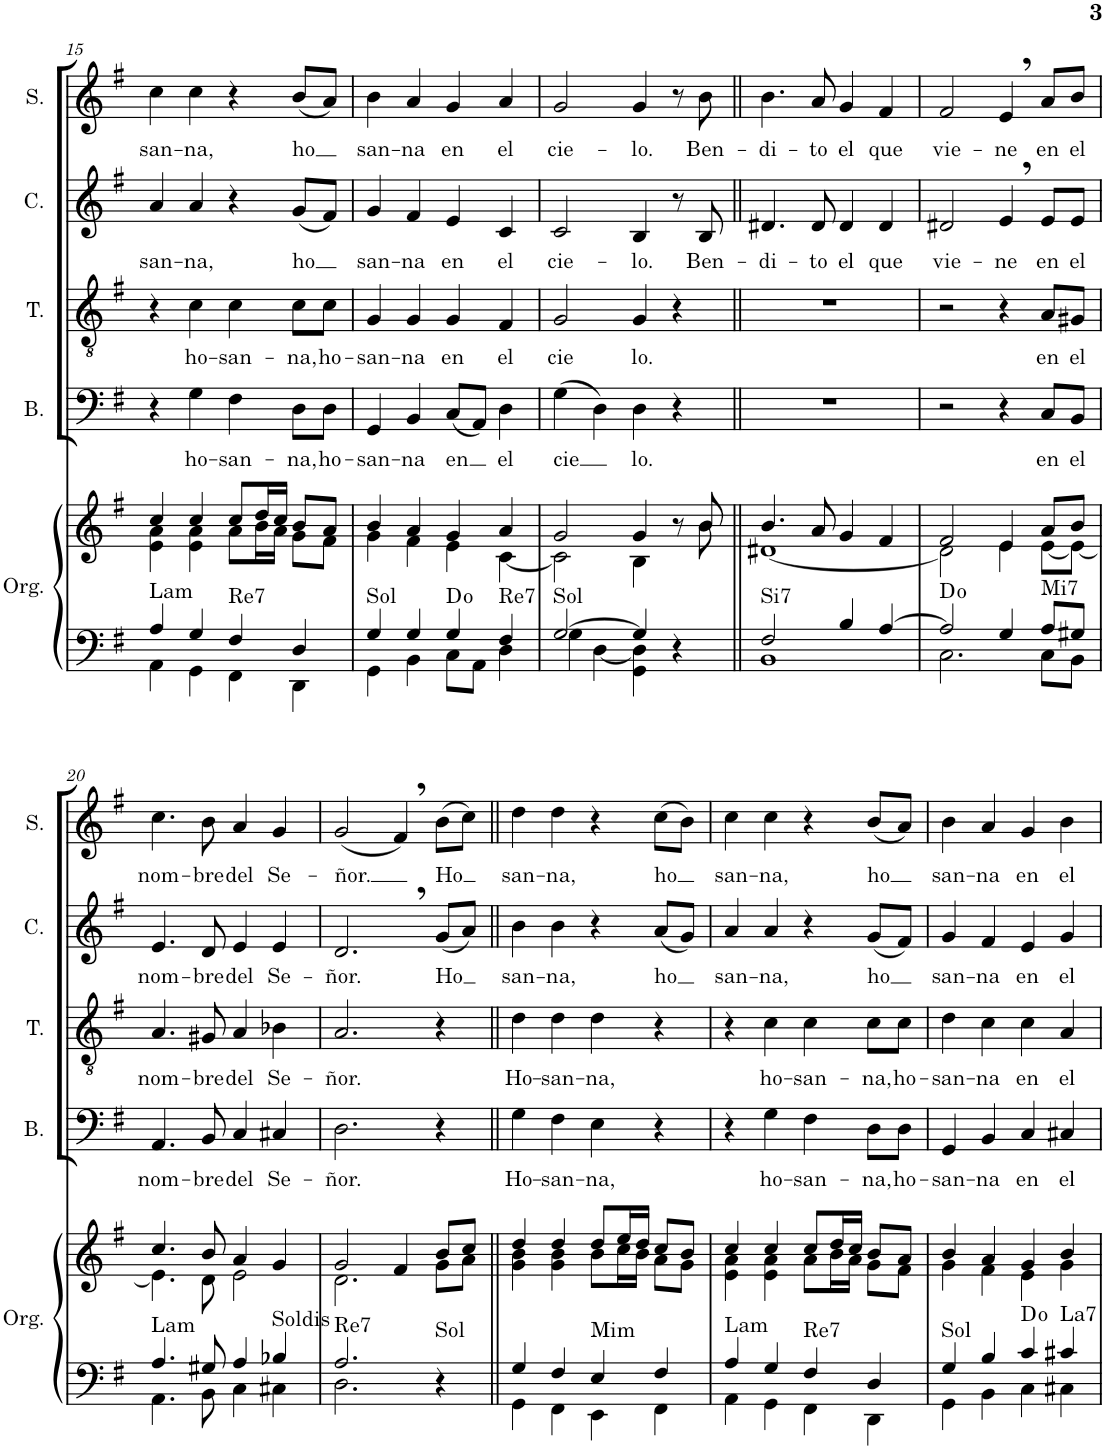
**kern	**kern	**harte	**kern	**text	**kern	**text	**kern	**text	**kern	**text
*part5	*part5	*part5	*part4	*part4	*part3	*part3	*part2	*part2	*part1	*part1
*staff6	*staff5	*	*staff4	*staff4	*staff3	*staff3	*staff2	*staff2	*staff1	*staff1
*I"Órgano	*	*	*I"Bajo	*	*I"Tenor	*	*I"Contralto	*	*I"Soprano	*
*	*	*	*I'B.	*	*I'T.	*	*I'C.	*	*I'S.	*
!!LO:PB:g=z
*clefF4	*clefG2	*	*clefF4	*	*clefGv2	*	*clefG2	*	*clefG2	*
*k[f#]	*k[f#]	*	*k[f#]	*	*k[f#]	*	*k[f#]	*	*k[f#]	*
*M4/4	*M4/4	*	*M4/4	*	*M4/4	*	*M4/4	*	*M4/4	*
*met(c)	*met(c)	*	*met(c)	*	*met(c)	*	*met(c)	*	*met(c)	*
=15	=15	=15	=15	=15	=15	=15	=15	=15	=15	=15
*^	*^	*	*	*	*	*	*	*	*	*
!	!	!	!	!LO:H:kt=Lam	!	!	!	!	!	!LO:LY:b	!	!LO:LY:b
4A/	4AA\	4cc/	4e\ 4a\	N	4r	.	4r	.	4a/	san-	4cc\	san-
!	!	!	!	!	!	!LO:LY:b	!	!LO:LY:b	!	!LO:LY:b	!	!LO:LY:b
4G/	4GG\	4cc/	4e\ 4a\	.	4G\	ho-	4c\	ho-	4a/	-na,	4cc\	-na,
!	!	!	!	!LO:H:kt=Re7	!	!LO:LY:b	!	!LO:LY:b	!	!	!	!
4F#/	4FF#\	8cc/L	8a\L	N	4F#\	-san-	4c\	-san-	4r	.	4r	.
.	.	16dd/L	16b\L	.	.	.	.	.	.	.	.	.
.	.	16cc/JJ	16a\JJ	.	.	.	.	.	.	.	.	.
!	!	!	!	!	!	!LO:LY:b	!	!LO:LY:b	!	!LO:LY:b	!	!LO:LY:b
4D/	4DD\	8b/L	8g\L	.	8D\L	-na,	8c\L	-na,	(8g/L	ho	(8b/L	ho
!	!	!	!	!	!	!LO:LY:b	!	!LO:LY:b	!	!	!	!
.	.	8a/J	8f#\J	.	8D\J	ho-	8c\J	ho-	8f#/J)	.	8a/J)	.
=16	=16	=16	=16	=16	=16	=16	=16	=16	=16	=16	=16	=16
!	!	!	!	!LO:H:kt=Sol	!	!LO:LY:b	!	!LO:LY:b	!	!LO:LY:b	!	!LO:LY:b
4G/	4GG\	4b/	4g\	N	4GG/	-san-	4G/	-san-	4g/	san-	4b\	san-
!	!	!	!	!	!	!LO:LY:b	!	!LO:LY:b	!	!LO:LY:b	!	!LO:LY:b
4G/	4BB\	4a/	4f#\	.	4BB/	-na	4G/	-na	4f#/	-na	4a/	-na
!	!	!	!	!	!	!LO:LY:b	!	!LO:LY:b	!	!LO:LY:b	!	!LO:LY:b
4G/	8C\L	4g/	4e\	D:dim	(8C/L	en	4G/	en	4e/	en	4g/	en
.	8AA\J	.	.	.	8AA/J)	.	.	.	.	.	.	.
!	!	!	!	!LO:H:kt=Re7	!	!LO:LY:b	!	!LO:LY:b	!	!LO:LY:b	!	!LO:LY:b
4F#/	4D\	4a/	[4c\	N	4D\	el	4F#/	el	4c/	el	4a/	el
=17	=17	=17	=17	=17	=17	=17	=17	=17	=17	=17	=17	=17
!	!	!	!	!LO:H:kt=Sol	!	!LO:LY:b	!	!LO:LY:b	!	!LO:LY:b	!	!LO:LY:b
[2G/	4G\	2g/	2c\]	N	(4G\	cie	2G/	cie	2c/	cie-	2g/	cie-
.	[4D\	.	.	.	4D\)	.	.	.	.	.	.	.
!	!	!	!	!	!	!LO:LY:b	!	!LO:LY:b	!	!LO:LY:b	!	!LO:LY:b
4G/]	4GG\ 4D\]	4g/	4B\	.	4D\	lo.	4G/	-lo.	4B/	-lo.	4g/	-lo.
4r	4ryy	8r	8ryy	.	4r	.	4r	.	8r	.	8r	.
!	!	!	!	!	!	!	!	!	!	!LO:LY:b	!	!LO:LY:b
.	.	8b/	8b\	.	.	.	.	.	8B/	Ben-	8b\	Ben-
=18||	=18||	=18||	=18||	=18||	=18||	=18||	=18||	=18||	=18||	=18||	=18||	=18||
!	!	!	!	!LO:H:kt=Si7	!	!	!	!	!	!LO:LY:b	!	!LO:LY:b
2F#/	1BB	4.b/	[1d#X	N	1r	.	1r	.	4.d#X/	-di-	4.b\	-di-
!	!	!	!	!	!	!	!	!	!	!LO:LY:b	!	!LO:LY:b
.	.	8a/	.	.	.	.	.	.	8d#/	-to	8a/	-to
!	!	!	!	!	!	!	!	!	!	!LO:LY:b	!	!LO:LY:b
4B/	.	4g/	.	.	.	.	.	.	4d#/	el	4g/	el
!	!	!	!	!	!	!	!	!	!	!LO:LY:b	!	!LO:LY:b
[4A/	.	4f#/	.	.	.	.	.	.	4d#/	que	4f#/	que
=19	=19	=19	=19	=19	=19	=19	=19	=19	=19	=19	=19	=19
!	!	!	!	!	!	!	!	!	!	!LO:LY:b	!	!LO:LY:b
2A/]	2.C\	2f#/	2d#\]	D:dim	2r	.	2r	.	2d#X/	vie-	2f#/	vie-
!	!	!	!	!	!	!	!	!	!	!LO:LY:b	!	!LO:LY:b
4G/	.	4e/	4e\	.	4r	.	4r	.	4e,/	-ne	4e,/	-ne
!	!	!	!	!LO:H:kt=Mi7	!	!LO:LY:b	!	!LO:LY:b	!	!LO:LY:b	!	!LO:LY:b
8A/L	8C\L	8a/L	[8e\L	N	8C/L	en	8A/L	en	8e/L	en	8a/L	en
!	!	!	!	!	!	!LO:LY:b	!	!LO:LY:b	!	!LO:LY:b	!	!LO:LY:b
8G#X/J	8BB\J	8b/J	8e\J_	.	8BB/J	el	8G#X/J	el	8e/J	el	8b/J	el
!!LO:LB:g=z
=20	=20	=20	=20	=20	=20	=20	=20	=20	=20	=20	=20	=20
!	!	!	!	!LO:H:kt=Lam	!	!LO:LY:b	!	!LO:LY:b	!	!LO:LY:b	!	!LO:LY:b
4.A/	4.AA\	4.cc/	4.e\]	N	4.AA/	nom-	4.A/	nom-	4.e/	nom-	4.cc\	nom-
!	!	!	!	!	!	!LO:LY:b	!	!LO:LY:b	!	!LO:LY:b	!	!LO:LY:b
8G#X/	8BB\	8b/	8d\	.	8BB/	-bre	8G#X/	-bre	8d/	-bre	8b\	-bre
!	!	!	!	!	!	!LO:LY:b	!	!LO:LY:b	!	!LO:LY:b	!	!LO:LY:b
4A/	4C\	4a/	2e\	.	4C/	del	4A/	del	4e/	del	4a/	del
!	!	!	!	!LO:H:kt=Soldis	!	!LO:LY:b	!	!LO:LY:b	!	!LO:LY:b	!	!LO:LY:b
4B-X/	4C#X\	4g/	.	N	4C#X/	Se-	4B-X\	Se-	4e/	Se-	4g/	Se-
=21	=21	=21	=21	=21	=21	=21	=21	=21	=21	=21	=21	=21
!	!	!	!	!LO:H:kt=Re7	!	!LO:LY:b	!	!LO:LY:b	!	!LO:LY:b	!	!LO:LY:b
2.A/	2.D\	2g/	2.d\	N	2.D\	-ñor.	2.A/	-ñor.	2.d,/	-ñor.	(2g/	-ñor.
.	.	4f#/	.	.	.	.	.	.	.	.	4f#,/)	.
!	!	!	!	!LO:H:kt=Sol	!	!	!	!	!	!LO:LY:b	!	!LO:LY:b
4r	4ryy	8b/L	8g\L	N	4r	.	4r	.	(8g/L	Ho	(8b\L	Ho
.	.	8cc/J	8a\J	.	.	.	.	.	8a/J)	.	8cc\J)	.
=22||	=22||	=22||	=22||	=22||	=22||	=22||	=22||	=22||	=22||	=22||	=22||	=22||
!	!	!	!	!	!	!LO:LY:b	!	!LO:LY:b	!	!LO:LY:b	!	!LO:LY:b
4G/	4GG\	4dd/	4g\ 4b\	.	4G\	Ho-	4d\	Ho-	4b\	san-	4dd\	san-
!	!	!	!	!	!	!LO:LY:b	!	!LO:LY:b	!	!LO:LY:b	!	!LO:LY:b
4F#/	4FF#\	4dd/	4g\ 4b\	.	4F#\	-san-	4d\	-san-	4b\	-na,	4dd\	-na,
!	!	!	!	!LO:H:kt=Mim	!	!LO:LY:b	!	!LO:LY:b	!	!	!	!
4E/	4EE\	8dd/L	8b\L	N	4E\	-na,	4d\	-na,	4r	.	4r	.
.	.	16ee/L	16cc\L	.	.	.	.	.	.	.	.	.
.	.	16dd/JJ	16b\JJ	.	.	.	.	.	.	.	.	.
!	!	!	!	!	!	!	!	!	!	!LO:LY:b	!	!LO:LY:b
4F#/	4FF#\	8cc/L	8a\L	.	4r	.	4r	.	(8a/L	ho	(8cc\L	ho
.	.	8b/J	8g\J	.	.	.	.	.	8g/J)	.	8b\J)	.
=23	=23	=23	=23	=23	=23	=23	=23	=23	=23	=23	=23	=23
!	!	!	!	!LO:H:kt=Lam	!	!	!	!	!	!LO:LY:b	!	!LO:LY:b
4A/	4AA\	4cc/	4e\ 4a\	N	4r	.	4r	.	4a/	san-	4cc\	san-
!	!	!	!	!	!	!LO:LY:b	!	!LO:LY:b	!	!LO:LY:b	!	!LO:LY:b
4G/	4GG\	4cc/	4e\ 4a\	.	4G\	ho-	4c\	ho-	4a/	-na,	4cc\	-na,
!	!	!	!	!LO:H:kt=Re7	!	!LO:LY:b	!	!LO:LY:b	!	!	!	!
4F#/	4FF#\	8cc/L	8a\L	N	4F#\	-san-	4c\	-san-	4r	.	4r	.
.	.	16dd/L	16b\L	.	.	.	.	.	.	.	.	.
.	.	16cc/JJ	16a\JJ	.	.	.	.	.	.	.	.	.
!	!	!	!	!	!	!LO:LY:b	!	!LO:LY:b	!	!LO:LY:b	!	!LO:LY:b
4D/	4DD\	8b/L	8g\L	.	8D\L	-na,	8c\L	-na,	(8g/L	ho	(8b/L	ho
!	!	!	!	!	!	!LO:LY:b	!	!LO:LY:b	!	!	!	!
.	.	8a/J	8f#\J	.	8D\J	ho-	8c\J	ho-	8f#/J)	.	8a/J)	.
=24	=24	=24	=24	=24	=24	=24	=24	=24	=24	=24	=24	=24
!	!	!	!	!LO:H:kt=Sol	!	!LO:LY:b	!	!LO:LY:b	!	!LO:LY:b	!	!LO:LY:b
4G/	4GG\	4b/	4g\	N	4GG/	-san-	4d\	-san-	4g/	san-	4b\	san-
!	!	!	!	!	!	!LO:LY:b	!	!LO:LY:b	!	!LO:LY:b	!	!LO:LY:b
4B/	4BB\	4a/	4f#\	.	4BB/	-na	4c\	-na	4f#/	-na	4a/	-na
!	!	!	!	!	!	!LO:LY:b	!	!LO:LY:b	!	!LO:LY:b	!	!LO:LY:b
4c/	4C\	4g/	4e\	D:dim	4C/	en	4c\	en	4e/	en	4g/	en
!	!	!	!	!LO:H:kt=La7	!	!LO:LY:b	!	!LO:LY:b	!	!LO:LY:b	!	!LO:LY:b
4c#X/	4C#X\	4b/	4g\	N	4C#X/	el	4A/	el	4g/	el	4b\	el
*v	*v	*	*	*	*	*	*	*	*	*	*	*
*	*v	*v	*	*	*	*	*	*	*	*	*
=	=	=	=	=	=	=	=	=	=	=
*-	*-	*-	*-	*-	*-	*-	*-	*-	*-	*-
